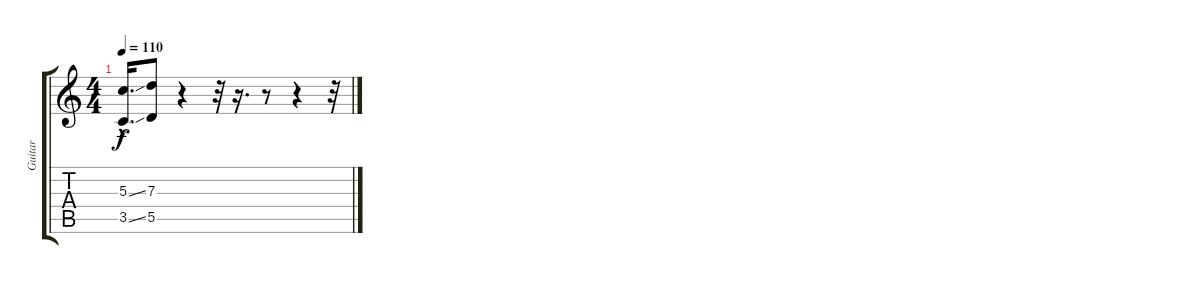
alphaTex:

\track ("Guitar" "Guitar") {instrument acousticguitarnylon}
\staff {score tabs}
\tuning (E4 B3 G3 D3 A2 E2) {hide}
\ts (4 4)
\tempo 110
\clef g2
\ks c
(5.3{ss hac} 3.5{ss hac}).16{d dy f} (7.3 5.5).8 r.4 r.32 r.16{d} r.8 r.4 r.32
